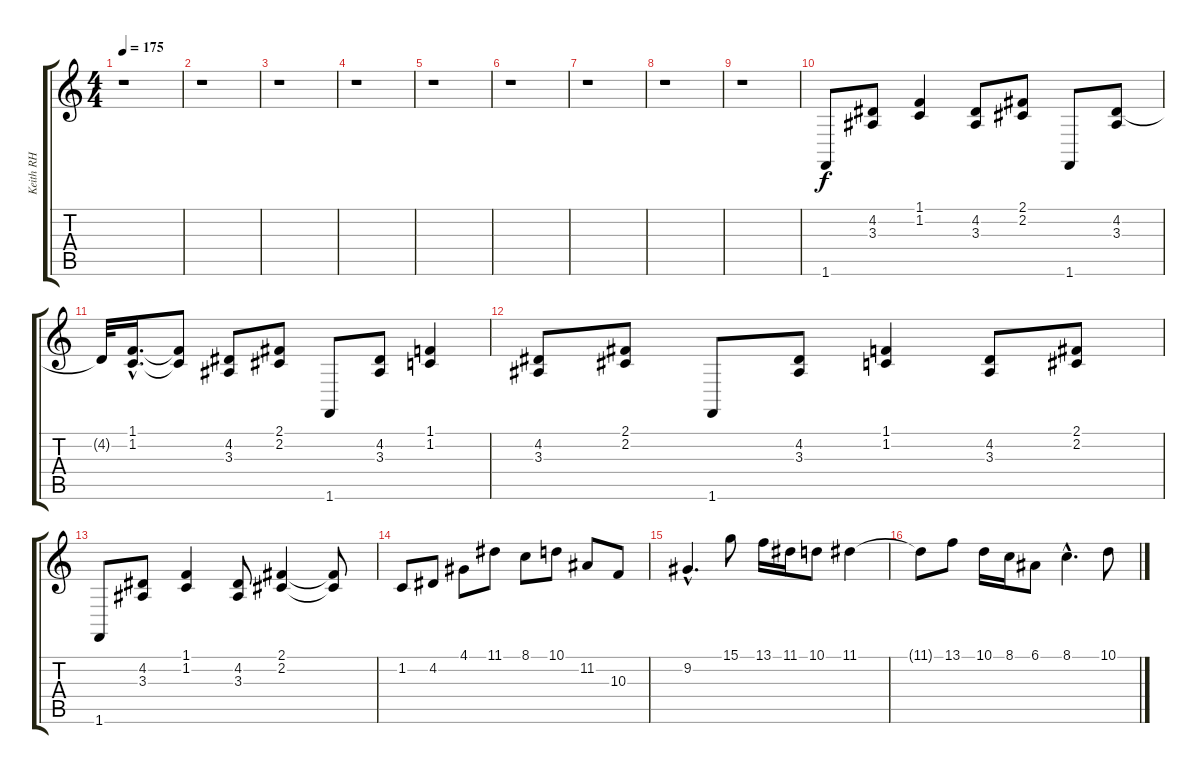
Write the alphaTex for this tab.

\track ("Keith RH" "Keith RH") {instrument clavinet}
\staff {score tabs}
\tuning (E4 B3 G3 D3 A2 E2) {hide}
\ts (4 4)
\tempo 175
\clef g2
\ks c
r.1{dy f instrument clavinet} |
r.1 |
r.1 |
r.1 |
r.1 |
r.1 |
r.1 |
r.1 |
r.1 |
1.6.8 (4.2 3.3).8 (1.1 1.2).4 (4.2 3.3).8 (2.1 2.2).8 1.6.8 (4.2 3.3).8 |
4.2{t}.32 (1.1{hac} 1.2{hac}).16{d} (1.1{t} 1.2{t}).8 (4.2 3.3).8 (2.1 2.2).8 1.6.8 (4.2 3.3).8 (1.1 1.2).4 |
(4.2 3.3).8 (2.1 2.2).8 1.6.8 (4.2 3.3).8 (1.1 1.2).4 (4.2 3.3).8 (2.1 2.2).8 |
1.6.8 (4.2 3.3).8 (1.1 1.2).4 (4.2 3.3).8 (2.1 2.2).4 (2.1{t} 2.2{t}).8 |
1.2.8 4.2.8 4.1.8 11.1.8 8.1.8 10.1.8 11.2.8 10.3.8 |
9.2{hac}.4{d} 15.1.8 13.1.16 11.1.16 10.1.8 11.1.4 |
11.1{t}.8 13.1.8 10.1.16 8.1.16 6.1.8 8.1{hac}.4{d} 10.1.8
